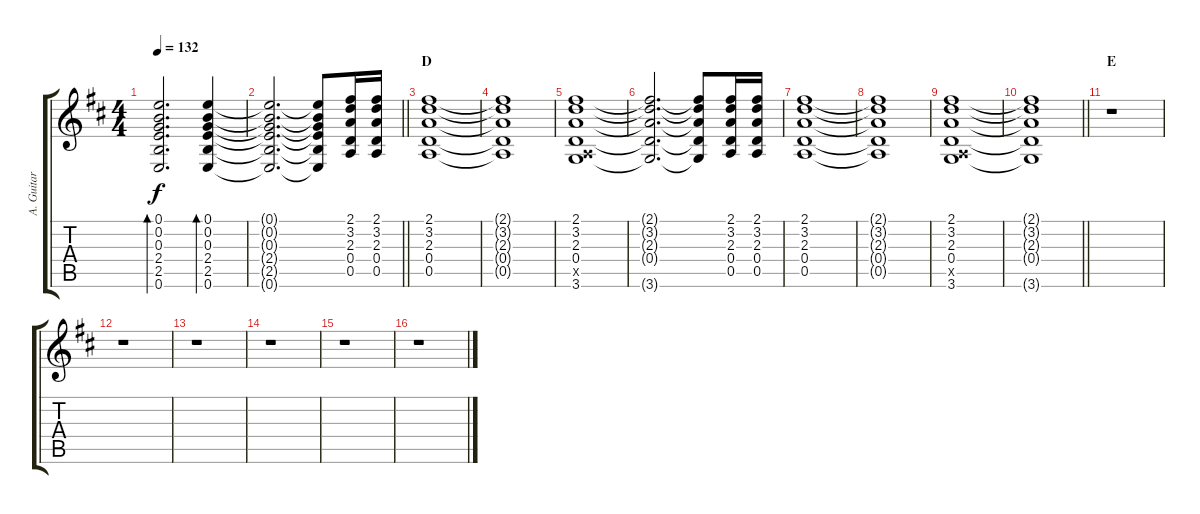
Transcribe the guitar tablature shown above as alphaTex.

\track ("A. Guitar" "A. Guitar") {instrument acousticguitarsteel}
\staff {score tabs}
\tuning (E4 B3 G3 D3 A2 E2) {hide}
\ts (4 4)
\tempo 132
\clef g2
\ks d
(0.1 0.2 0.3 2.4 2.5 0.6).2{d bd 240 dy f} (0.1 0.2 0.3 2.4 2.5 0.6).4{bd 240} |
\barLineRight lightlight
(0.1{t} 0.2{t} 0.3{t} 2.4{t} 2.5{t} 0.6{t}).2{d} (0.1{t} 0.2{t} 0.3{t} 2.4{t} 2.5{t} 0.6{t}).8 (2.1 3.2 2.3 0.4 0.5).16 (2.1 3.2 2.3 0.4 0.5).16 |
\section ("" "D")
(2.1 3.2 2.3 0.4 0.5).1 |
(2.1{t} 3.2{t} 2.3{t} 0.4{t} 0.5{t}).1 |
(2.1 3.2 2.3 0.4 0.5{x} 3.6).1 |
(2.1{t} 3.2{t} 2.3{t} 0.4{t} 3.6{t}).2{d} (2.1{t} 3.2{t} 2.3{t} 0.4{t} 3.6{t}).8 (2.1 3.2 2.3 0.4 0.5).16 (2.1 3.2 2.3 0.4 0.5).16 |
(2.1 3.2 2.3 0.4 0.5).1 |
(2.1{t} 3.2{t} 2.3{t} 0.4{t} 0.5{t}).1 |
(2.1 3.2 2.3 0.4 0.5{x} 3.6).1 |
\barLineRight lightlight
(2.1{t} 3.2{t} 2.3{t} 0.4{t} 3.6{t}).1 |
\section ("" "E")
r.1 |
r.1 |
r.1 |
r.1 |
r.1 |
r.1
